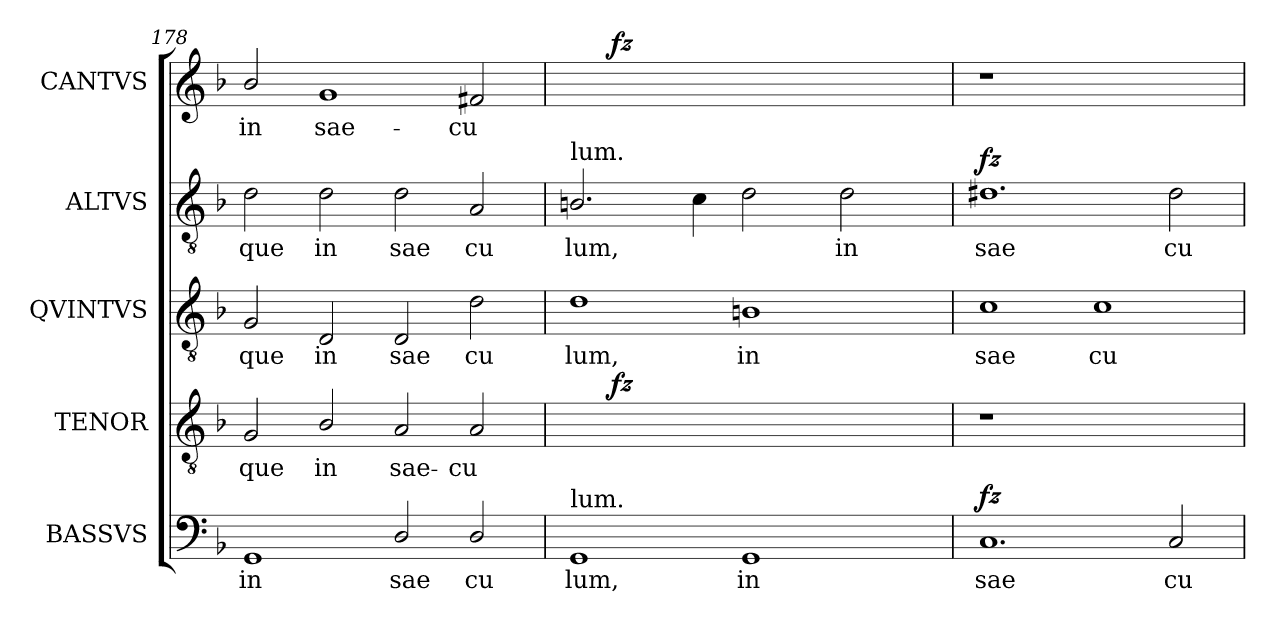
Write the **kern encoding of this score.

**kern	**text	**dynam	**kern	**text	**dynam	**kern	**text	**kern	**text	**dynam	**kern	**text	**dynam
*part5	*part5	*part5	*part4	*part4	*part4	*part3	*part3	*part2	*part2	*part2	*part1	*part1	*part1
*staff5	*staff5	*staff5	*staff4	*staff4	*staff4	*staff3	*staff3	*staff2	*staff2	*staff2	*staff1	*staff1	*staff1
*I"BASSVS	*	*	*I"TENOR	*	*	*I"QVINTVS	*	*I"ALTVS	*	*	*I"CANTVS	*	*
*clefF4	*	*	*clefGv2	*	*	*clefGv2	*	*clefGv2	*	*	*clefG2	*	*
*ITrd-3c-5	*	*	*ITrd-3c-5	*	*	*ITrd-3c-5	*	*ITrd-3c-5	*	*	*	*	*
*k[b-e-]	*	*	*k[b-e-]	*	*	*k[b-e-]	*	*k[b-e-]	*	*	*k[b-]	*	*
*B-:	*	*	*B-:	*	*	*B-:	*	*B-:	*	*	*F:	*	*
=178	=178	=178	=178	=178	=178	=178	=178	=178	=178	=178	=178	=178	=178
!	!LO:LY:b:cj	!	!	!LO:LY:b:cj	!	!	!LO:LY:b:cj	!	!LO:LY:b:cj	!	!	!LO:LY:b:cj	!
1C	in	.	2c/	-que	.	2c/	que	2g\	que	.	2b-/	in	.
!	!	!	!	!LO:LY:b:cj	!	!	!LO:LY:b:cj	!	!LO:LY:b:cj	!	!	!LO:LY:b:cj	!
.	.	.	2e-/	in	.	2G/	in	2g\	in	.	1g	sae-	.
!	!LO:LY:b:cj	!	!	!LO:LY:b:cj	!	!	!LO:LY:b:cj	!	!LO:LY:b:cj	!	!	!	!
2G/	sae	.	2d/	sae-	.	2G/	sae	2g\	sae	.	.	.	.
!	!LO:LY:b:cj	!	!	!LO:LY:b:cj	!	!	!LO:LY:b:cj	!	!LO:LY:b:cj	!	!	!LO:LY:b:cj	!
2G/	cu	.	2d/	-cu-	.	2g\	cu	2d/	cu	.	2f#/	-cu-	.
=179	=179	=179	=179	=179	=179	=179	=179	=179	=179	=179	=179	=179	=179
!	!	!	!	!	!	!	!	!LO:TX:a:t=lum.	!	!	!	!	!
!LO:TX:a:t=lum.	!	!	!	!	!	!	!	!	!	!	!	!	!
!	!LO:LY:b:cj	!	!	!	!	!	!LO:LY:b:cj	!	!LO:LY:b:cj	!	!	!	!
1C	lum,	.	8.ryy	.	.	1g	lum,	2.en/	lum,	.	8.ryy	.	.
!	!	!	!	!	!LO:DY:b	!	!	!	!	!	!	!	!LO:DY:b
.	.	.	1ryy	.	fz	.	.	.	.	.	1ryy	.	fz
!	!	!	!	!	!	!	!	!	!LO:LY:b:cj	!	!	!	!
.	.	.	.	.	.	.	.	4f\	.	.	.	.	.
!	!LO:LY:b:cj	!	!	!	!	!	!LO:LY:b:cj	!	!LO:LY:b:cj	!	!	!	!
1C	in	.	.	.	.	1en	in	2g\	.	.	.	.	.
.	.	.	2ryy	.	.	.	.	.	.	.	2ryy	.	.
!	!	!	!	!	!	!	!	!	!LO:LY:b:cj	!	!	!	!
.	.	.	.	.	.	.	.	2g\	in	.	.	.	.
.	.	.	4ryy	.	.	.	.	.	.	.	4ryy	.	.
.	.	.	16ryy	.	.	.	.	.	.	.	16ryy	.	.
=180	=180	=180	=180	=180	=180	=180	=180	=180	=180	=180	=180	=180	=180
!	!LO:LY:b:cj	!LO:DY:a	!	!	!	!	!LO:LY:b:cj	!	!LO:LY:b:cj	!LO:DY:a	!	!	!
1.F	sae	fz	1r	.	.	1f	sae	1.g#X	sae	fz	1r	.	.
!	!	!	!	!	!	!	!LO:LY:b:cj	!	!	!	!	!	!
.	.	.	1ryy	.	.	1f	cu	.	.	.	1ryy	.	.
!	!LO:LY:b:cj	!	!	!	!	!	!	!	!LO:LY:b:cj	!	!	!	!
2F/	cu	.	.	.	.	.	.	2g#\	cu	.	.	.	.
=	=	=	=	=	=	=	=	=	=	=	=	=	=
*-	*-	*-	*-	*-	*-	*-	*-	*-	*-	*-	*-	*-	*-
